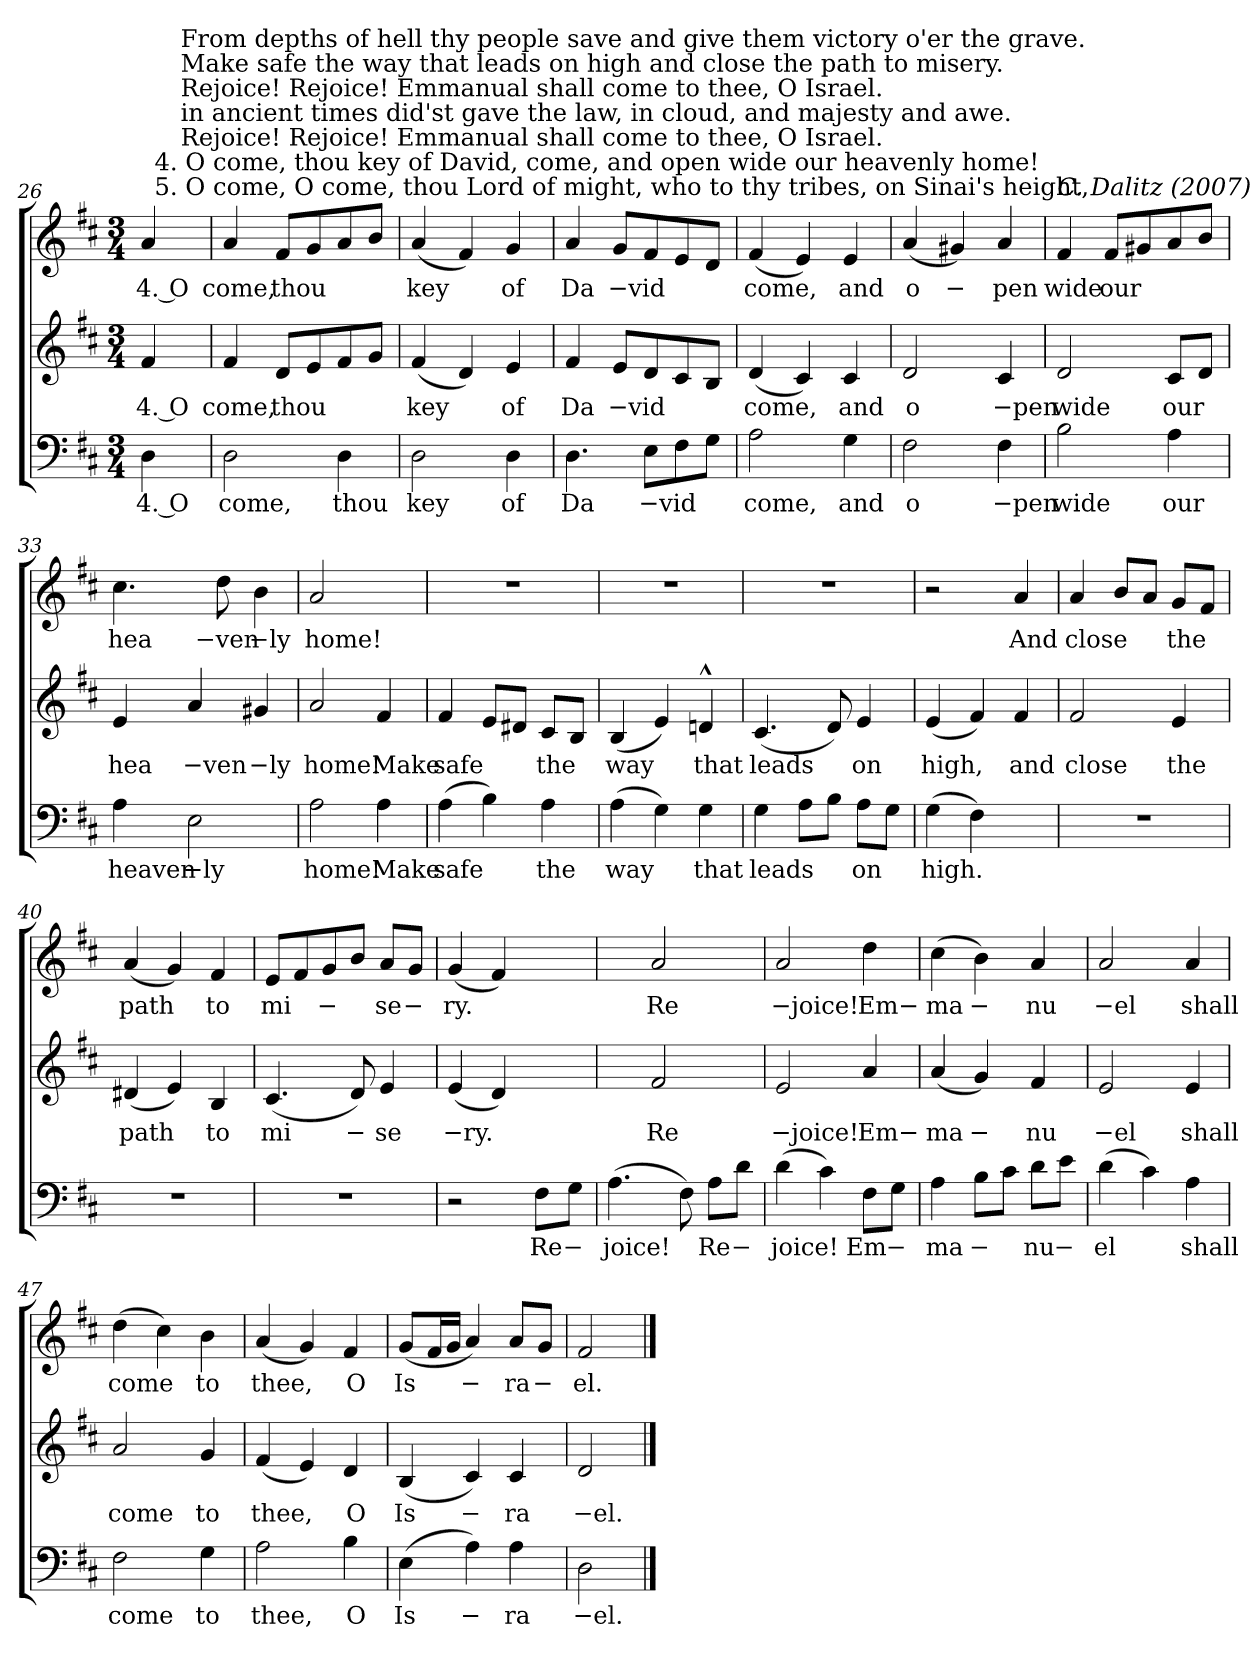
**kern	**text	**kern	**text	**kern	**text
*part3	*part3	*part2	*part2	*part1	*part1
*staff3	*staff3	*staff2	*staff2	*staff1	*staff1
!!LO:LB:g=z
*clefF4	*	*clefG2	*	*clefG2	*
*k[f#c#]	*	*k[f#c#]	*	*k[f#c#]	*
*D:	*	*D:	*	*D:	*
*M3/4	*	*M3/4	*	*M3/4	*
=26	=26	=26	=26	=26	=26
!	!	!	!	!LO:TX:a:t=Embellished version ad libitum	!
!	!LO:LY:b:rj	!	!LO:LY:b:rj	!	!LO:LY:b:rj
*	*	*	*	*^	*
*	*	*	*	*	*^	*
4D\	4. O	4f#/	4. O	4a/	32ryy	8ryy	4. O
!	!	!	!	!	!LO:TX:a:t=5. O come, O come, thou Lord of might, who to thy tribes, on Sinai's height,	!	!
!	!	!	!	!	!LO:TX:a:t=4. O come, thou key of David, come, and open wide our heavenly home!	!	!
.	.	.	.	.	8..ryy	.	.
!	!	!	!	!	!	!LO:TX:a:t=Rejoice! Rejoice! Emmanual shall come to thee, O Israel.	!
!	!	!	!	!	!	!LO:TX:a:t=in ancient times did'st gave the law, in cloud, and majesty and awe.	!
!	!	!	!	!	!	!LO:TX:a:t=Rejoice! Rejoice! Emmanual shall come to thee, O Israel.	!
!	!	!	!	!	!	!LO:TX:a:t=Make safe the way that leads on high and close the path to misery.	!
!	!	!	!	!	!	!LO:TX:a:t=From depths of hell thy people save and give them victory o'er the grave.	!
.	.	.	.	.	.	8ryy	.
=27	=27	=27	=27	=27	=27	=27	=27
!	!LO:LY:b	!	!LO:LY:b	!	!	!	!LO:LY:b
*	*	*	*	*v	*v	*v	*
2D\	come,	4f#/	come,	4a/	come,
!	!	!	!LO:LY:b	!	!LO:LY:b
.	.	8d/L	thou	8f#/L	thou
.	.	8e/	.	8g/	.
!	!LO:LY:b	!	!	!	!
4D\	thou	8f#/	.	8a/	.
.	.	8g/J	.	8b/J	.
=28	=28	=28	=28	=28	=28
!	!LO:LY:b	!	!LO:LY:b	!	!LO:LY:b
2D\	key	(<4f#/	key	(<4a/	key
.	.	4d/)	.	4f#/)	.
!	!LO:LY:b	!	!LO:LY:b	!	!LO:LY:b
4D\	of	4e/	of	4g/	of
=29	=29	=29	=29	=29	=29
!	!LO:LY:b	!	!LO:LY:b	!	!LO:LY:b
4.D\	Da	4f#/	Da	4a/	Da
!	!	!	!LO:LY:b:rj	!	!LO:LY:b:rj
.	.	8e/L	−vid	8g/L	−vid
!	!LO:LY:b:rj	!	!	!	!
8E\L	−vid	8d/	.	8f#/	.
8F#\	.	8c#/	.	8e/	.
8G\J	.	8B/J	.	8d/J	.
=30	=30	=30	=30	=30	=30
!	!LO:LY:b	!	!LO:LY:b	!	!LO:LY:b
2A\	come,	(<4d/	come,	(<4f#/	come,
.	.	4c#/)	.	4e/)	.
!	!LO:LY:b	!	!LO:LY:b	!	!LO:LY:b
4G\	and	4c#/	and	4e/	and
=31	=31	=31	=31	=31	=31
!	!LO:LY:b	!	!LO:LY:b	!	!LO:LY:b
2F#\	o	2d/	o	(<4a/	o
!	!	!	!	!	!LO:LY:b
.	.	.	.	4g#X/)	−
!	!LO:LY:b:rj	!	!LO:LY:b:rj	!	!LO:LY:b
4F#\	−pen	4c#/	−pen	4a/	pen
=32	=32	=32	=32	=32	=32
!	!	!	!	!LO:TX:a:i:t=C. Dalitz (2007)	!
!	!LO:LY:b	!	!LO:LY:b	!	!LO:LY:b
2B\	wide	2d/	wide	4f#/	wide
!	!	!	!	!	!LO:LY:b
.	.	.	.	8f#/L	our
.	.	.	.	8g#X/	.
!	!LO:LY:b	!	!LO:LY:b	!	!
4A\	our	8c#/L	our	8a/	.
.	.	8d/J	.	8b/J	.
!!LO:PB:g=z
=33	=33	=33	=33	=33	=33
!	!LO:LY:b	!	!LO:LY:b	!	!LO:LY:b
4A\	heaven	4e/	hea	4.cc#\	hea
!	!LO:LY:b:rj	!	!LO:LY:b:rj	!	!
2E\	−ly	4a/	−ven	.	.
!	!	!	!	!	!LO:LY:b:rj
.	.	.	.	8dd\	−ven
!	!	!	!LO:LY:b:rj	!	!LO:LY:b:rj
.	.	4g#X/	−ly	4b\	−ly
=34	=34	=34	=34	=34	=34
!	!LO:LY:b	!	!LO:LY:b	!	!LO:LY:b
2A\	home!	2a/	home!	2a/	home!
!	!LO:LY:b	!	!LO:LY:b	!	!
4A\	Make	4f#/	Make	4ryy	.
=35	=35	=35	=35	=35	=35
!	!LO:LY:b	!	!LO:LY:b	!LO:N:vis=1	!
(>4A\	safe	4f#/	safe	2.r	.
4B\)	.	8e/L	.	.	.
.	.	8d#X/J	.	.	.
!	!LO:LY:b	!	!LO:LY:b	!	!
4A\	the	8c#/L	the	.	.
.	.	8B/J	.	.	.
=36	=36	=36	=36	=36	=36
!	!LO:LY:b	!	!LO:LY:b	!LO:N:vis=1	!
(>4A\	way	(<4B/	way	2.r	.
4G\)	.	4e/)	.	.	.
!	!LO:LY:b	!	!LO:LY:b	!	!
4G\	that	4dn^^</	that	.	.
=37	=37	=37	=37	=37	=37
!	!LO:LY:b	!	!LO:LY:b	!LO:N:vis=1	!
4G\	leads	(<4.c#/	leads	2.r	.
8A\L	.	.	.	.	.
8B\J	.	8d/)	.	.	.
!	!LO:LY:b	!	!LO:LY:b	!	!
8A\L	on	4e/	on	.	.
8G\J	.	.	.	.	.
=38	=38	=38	=38	=38	=38
!	!LO:LY:b	!	!LO:LY:b	!	!
(>4G\	high.	(<4e/	high,	2r	.
4F#\)	.	4f#/)	.	.	.
!	!	!	!LO:LY:b	!	!LO:LY:b
4ryy	.	4f#/	and	4a/	And
!!LO:LB:g=z
=39	=39	=39	=39	=39	=39
!LO:N:vis=1	!	!	!LO:LY:b	!	!LO:LY:b
2.r	.	2f#/	close	4a/	close
.	.	.	.	8b/L	.
.	.	.	.	8a/J	.
!	!	!	!LO:LY:b	!	!LO:LY:b
.	.	4e/	the	8g/L	the
.	.	.	.	8f#/J	.
=40	=40	=40	=40	=40	=40
!LO:N:vis=1	!	!	!LO:LY:b	!	!LO:LY:b
2.r	.	(<4d#X/	path	(<4a/	path
.	.	4e/)	.	4g/)	.
!	!	!	!LO:LY:b	!	!LO:LY:b
.	.	4B/	to	4f#/	to
=41	=41	=41	=41	=41	=41
!LO:N:vis=1	!	!	!LO:LY:b	!	!LO:LY:b
2.r	.	(<4.c#/	mi	8e/L	mi
.	.	.	.	8f#/	.
!	!	!	!	!	!LO:LY:b
.	.	.	.	8g/	−
!	!	!	!LO:LY:b	!	!
.	.	8d/)	−	8b/J	.
!	!	!	!LO:LY:b	!	!LO:LY:b
.	.	4e/	se	8a/L	se
!	!	!	!	!	!LO:LY:b
.	.	.	.	8g/J	−
=42	=42	=42	=42	=42	=42
!	!	!	!LO:LY:b:rj	!	!LO:LY:b
2r	.	(<4e/	−ry.	(<4g/	ry.
.	.	4d/)	.	4f#/)	.
!	!LO:LY:b	!	!	!	!
8F#\L	Re	4ryy	.	4ryy	.
!	!LO:LY:b	!	!	!	!
8G\J	−	.	.	.	.
=43	=43	=43	=43	=43	=43
!	!LO:LY:b	!	!	!	!
(>4.A\	joice!	4ryy	.	4ryy	.
!	!	!	!LO:LY:b	!	!LO:LY:b
.	.	2f#/	Re	2a/	Re
8F#\)	.	.	.	.	.
!	!LO:LY:b	!	!	!	!
8A\L	Re	.	.	.	.
!	!LO:LY:b	!	!	!	!
8d\J	−	.	.	.	.
=44	=44	=44	=44	=44	=44
!	!LO:LY:b	!	!LO:LY:b:rj	!	!LO:LY:b:rj
(>4d\	joice!	2e/	−joice!	2a/	−joice!
4c#\)	.	.	.	.	.
!	!LO:LY:b	!	!LO:LY:b	!	!LO:LY:b
8F#\L	Em	4a/	Em−	4dd\	Em−
!	!LO:LY:b	!	!	!	!
8G\J	−	.	.	.	.
!!LO:LB:g=z
=45	=45	=45	=45	=45	=45
!	!LO:LY:b	!	!LO:LY:b	!	!LO:LY:b
4A\	ma	(<4a/	ma	(>4cc#\	ma
!	!LO:LY:b	!	!LO:LY:b	!	!LO:LY:b
8B\L	−	4g/)	−	4b\)	−
8c#\J	.	.	.	.	.
!	!LO:LY:b	!	!LO:LY:b	!	!LO:LY:b
8d\L	nu	4f#/	nu	4a/	nu
!	!LO:LY:b	!	!	!	!
8e\J	−	.	.	.	.
=46	=46	=46	=46	=46	=46
!	!LO:LY:b	!	!LO:LY:b:rj	!	!LO:LY:b:rj
(>4d\	el	2e/	−el	2a/	−el
4c#\)	.	.	.	.	.
!	!LO:LY:b	!	!LO:LY:b	!	!LO:LY:b
4A\	shall	4e/	shall	4a/	shall
=47	=47	=47	=47	=47	=47
!	!LO:LY:b	!	!LO:LY:b	!	!LO:LY:b
2F#\	come	2a/	come	(>4dd\	come
.	.	.	.	4cc#\)	.
!	!LO:LY:b	!	!LO:LY:b	!	!LO:LY:b
4G\	to	4g/	to	4b\	to
=48	=48	=48	=48	=48	=48
!	!LO:LY:b	!	!LO:LY:b	!	!LO:LY:b
2A\	thee,	(<4f#/	thee,	(<4a/	thee,
.	.	4e/)	.	4g/)	.
!	!LO:LY:b	!	!LO:LY:b	!	!LO:LY:b
4B\	O	4d/	O	4f#/	O
=49	=49	=49	=49	=49	=49
!	!LO:LY:b	!	!LO:LY:b	!	!LO:LY:b
(>4E\	Is	(<4B/	Is	(<8g/L	Is
.	.	.	.	16f#/L	.
.	.	.	.	16g/JJ	.
!	!LO:LY:b	!	!LO:LY:b	!	!LO:LY:b
4A\)	−	4c#/)	−	4a/)	−
!	!LO:LY:b	!	!LO:LY:b	!	!LO:LY:b
4A\	ra	4c#/	ra	8a/L	ra
!	!	!	!	!	!LO:LY:b
.	.	.	.	8g/J	−
=50	=50	=50	=50	=50	=50
!	!LO:LY:b:rj	!	!LO:LY:b:rj	!	!LO:LY:b
2D\	−el.	2d/	−el.	2f#/	el.
==	==	==	==	==	==
*-	*-	*-	*-	*-	*-
